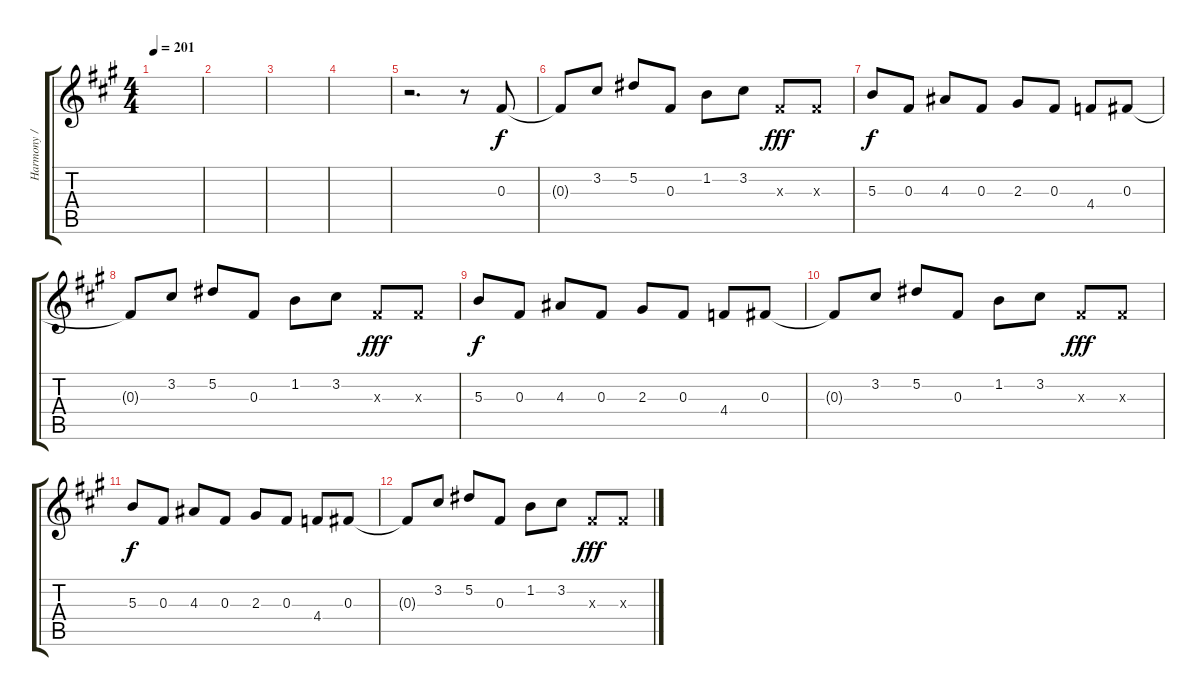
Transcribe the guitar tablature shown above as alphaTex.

\track ("Harmony / Solo" "Harmony / ") {instrument distortionguitar}
\staff {score tabs}
\tuning (Eb4 Bb3 Gb3 Db3 Ab2 Eb2) {hide}
\ts (4 4)
\tempo 201
\clef g2
\ks a
|
|
|
|
r.2{d} r.8 0.3.8 |
0.3{t}.8 3.2.8 5.2.8 0.3.8 1.2.8 3.2.8 0.3{x}.8{dy fff} 0.3{x}.8 |
5.3.8{dy f} 0.3.8 4.3.8 0.3.8 2.3.8 0.3.8 4.4.8 0.3.8 |
0.3{t}.8 3.2.8 5.2.8 0.3.8 1.2.8 3.2.8 0.3{x}.8{dy fff} 0.3{x}.8 |
5.3.8{dy f} 0.3.8 4.3.8 0.3.8 2.3.8 0.3.8 4.4.8 0.3.8 |
0.3{t}.8 3.2.8 5.2.8 0.3.8 1.2.8 3.2.8 0.3{x}.8{dy fff} 0.3{x}.8 |
5.3.8{dy f} 0.3.8 4.3.8 0.3.8 2.3.8 0.3.8 4.4.8 0.3.8 |
0.3{t}.8 3.2.8 5.2.8 0.3.8 1.2.8 3.2.8 0.3{x}.8{dy fff} 0.3{x}.8
